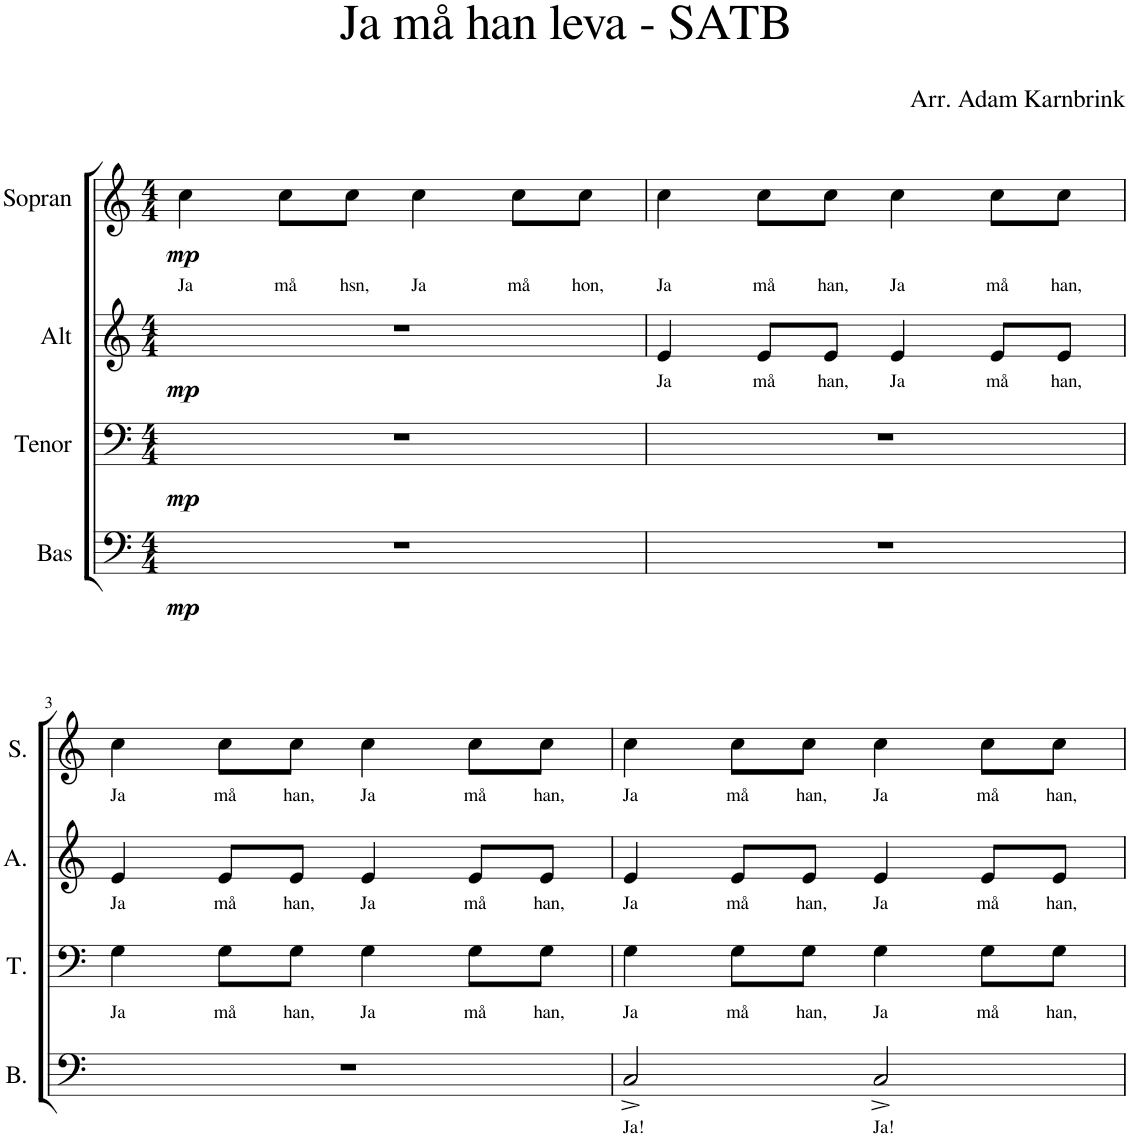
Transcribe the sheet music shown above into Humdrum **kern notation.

**kern	**text	**dynam	**kern	**text	**dynam	**kern	**text	**dynam	**kern	**text	**dynam
*part4	*part4	*part4	*part3	*part3	*part3	*part2	*part2	*part2	*part1	*part1	*part1
*staff4	*staff4	*staff4	*staff3	*staff3	*staff3	*staff2	*staff2	*staff2	*staff1	*staff1	*staff1
*I"Bas	*	*	*I"Tenor	*	*	*I"Alt	*	*	*I"Sopran	*	*
*I'B.	*	*	*I'T.	*	*	*I'A.	*	*	*I'S.	*	*
*clefF4	*	*	*clefF4	*	*	*clefG2	*	*	*clefG2	*	*
*k[]	*	*	*k[]	*	*	*k[]	*	*	*k[]	*	*
*M4/4	*	*	*M4/4	*	*	*M4/4	*	*	*M4/4	*	*
=1	=1	=1	=1	=1	=1	=1	=1	=1	=1	=1	=1
!	!	!LO:DY:b	!	!	!LO:DY:b	!	!	!LO:DY:b	!	!LO:LY:b	!LO:DY:b
1r	.	mp	1r	.	mp	1r	.	mp	4cc\	Ja	mp
!	!	!	!	!	!	!	!	!	!	!LO:LY:b	!
.	.	.	.	.	.	.	.	.	8cc\L	må	.
!	!	!	!	!	!	!	!	!	!	!LO:LY:b	!
.	.	.	.	.	.	.	.	.	8cc\J	hsn,	.
!	!	!	!	!	!	!	!	!	!	!LO:LY:b	!
.	.	.	.	.	.	.	.	.	4cc\	Ja	.
!	!	!	!	!	!	!	!	!	!	!LO:LY:b	!
.	.	.	.	.	.	.	.	.	8cc\L	må	.
!	!	!	!	!	!	!	!	!	!	!LO:LY:b	!
.	.	.	.	.	.	.	.	.	8cc\J	hon,	.
=2	=2	=2	=2	=2	=2	=2	=2	=2	=2	=2	=2
!	!	!	!	!	!	!	!LO:LY:b	!	!	!LO:LY:b	!
1r	.	.	1r	.	.	4e/	Ja	.	4cc\	Ja	.
!	!	!	!	!	!	!	!LO:LY:b	!	!	!LO:LY:b	!
.	.	.	.	.	.	8e/L	må	.	8cc\L	må	.
!	!	!	!	!	!	!	!LO:LY:b	!	!	!LO:LY:b	!
.	.	.	.	.	.	8e/J	han,	.	8cc\J	han,	.
!	!	!	!	!	!	!	!LO:LY:b	!	!	!LO:LY:b	!
.	.	.	.	.	.	4e/	Ja	.	4cc\	Ja	.
!	!	!	!	!	!	!	!LO:LY:b	!	!	!LO:LY:b	!
.	.	.	.	.	.	8e/L	må	.	8cc\L	må	.
!	!	!	!	!	!	!	!LO:LY:b	!	!	!LO:LY:b	!
.	.	.	.	.	.	8e/J	han,	.	8cc\J	han,	.
!!LO:LB:g=z
=3	=3	=3	=3	=3	=3	=3	=3	=3	=3	=3	=3
!	!	!	!	!LO:LY:b	!	!	!LO:LY:b	!	!	!LO:LY:b	!
1r	.	.	4G\	Ja	.	4e/	Ja	.	4cc\	Ja	.
!	!	!	!	!LO:LY:b	!	!	!LO:LY:b	!	!	!LO:LY:b	!
.	.	.	8G\L	må	.	8e/L	må	.	8cc\L	må	.
!	!	!	!	!LO:LY:b	!	!	!LO:LY:b	!	!	!LO:LY:b	!
.	.	.	8G\J	han,	.	8e/J	han,	.	8cc\J	han,	.
!	!	!	!	!LO:LY:b	!	!	!LO:LY:b	!	!	!LO:LY:b	!
.	.	.	4G\	Ja	.	4e/	Ja	.	4cc\	Ja	.
!	!	!	!	!LO:LY:b	!	!	!LO:LY:b	!	!	!LO:LY:b	!
.	.	.	8G\L	må	.	8e/L	må	.	8cc\L	må	.
!	!	!	!	!LO:LY:b	!	!	!LO:LY:b	!	!	!LO:LY:b	!
.	.	.	8G\J	han,	.	8e/J	han,	.	8cc\J	han,	.
=4	=4	=4	=4	=4	=4	=4	=4	=4	=4	=4	=4
!	!LO:LY:b	!	!	!LO:LY:b	!	!	!LO:LY:b	!	!	!LO:LY:b	!
2C^/	Ja!	.	4G\	Ja	.	4e/	Ja	.	4cc\	Ja	.
!	!	!	!	!LO:LY:b	!	!	!LO:LY:b	!	!	!LO:LY:b	!
.	.	.	8G\L	må	.	8e/L	må	.	8cc\L	må	.
!	!	!	!	!LO:LY:b	!	!	!LO:LY:b	!	!	!LO:LY:b	!
.	.	.	8G\J	han,	.	8e/J	han,	.	8cc\J	han,	.
!	!LO:LY:b	!	!	!LO:LY:b	!	!	!LO:LY:b	!	!	!LO:LY:b	!
2C^/	Ja!	.	4G\	Ja	.	4e/	Ja	.	4cc\	Ja	.
!	!	!	!	!LO:LY:b	!	!	!LO:LY:b	!	!	!LO:LY:b	!
.	.	.	8G\L	må	.	8e/L	må	.	8cc\L	må	.
!	!	!	!	!LO:LY:b	!	!	!LO:LY:b	!	!	!LO:LY:b	!
.	.	.	8G\J	han,	.	8e/J	han,	.	8cc\J	han,	.
=	=	=	=	=	=	=	=	=	=	=	=
*-	*-	*-	*-	*-	*-	*-	*-	*-	*-	*-	*-
